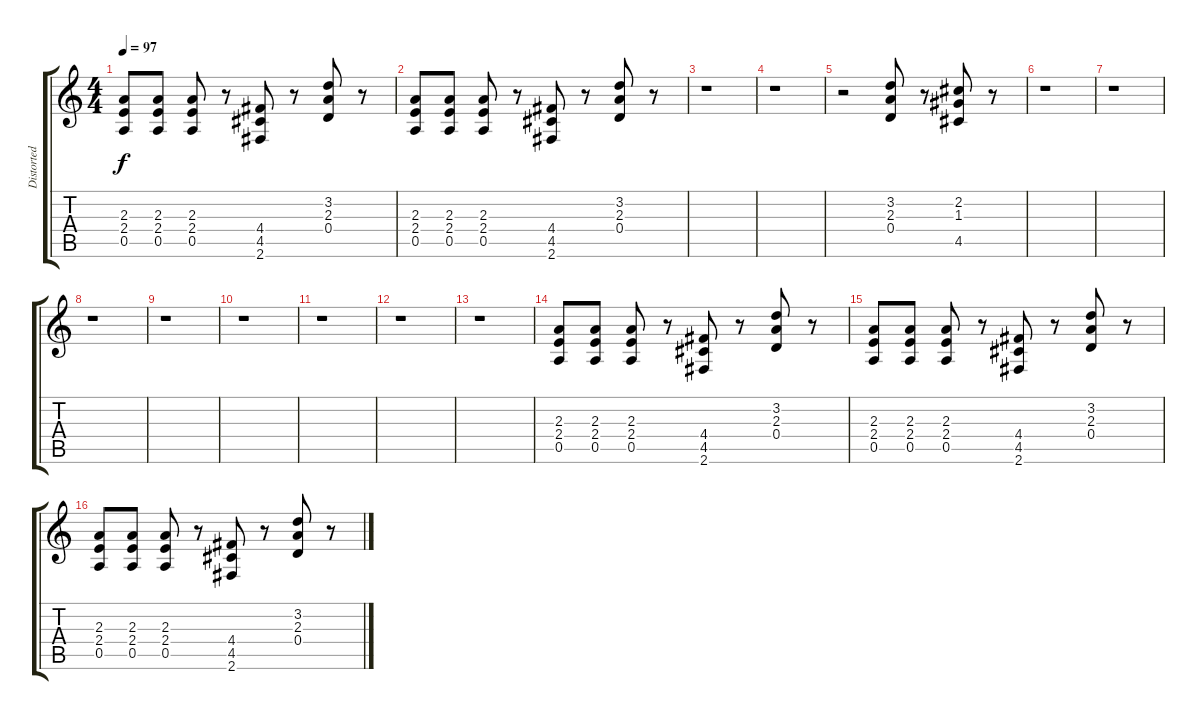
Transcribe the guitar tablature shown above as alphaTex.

\track ("Distorted Guitar" "Distorted ") {instrument distortionguitar}
\staff {score tabs}
\tuning (E4 B3 G3 D3 A2 E2) {hide}
\ts (4 4)
\tempo 97
\clef g2
\ks c
(2.3 2.4 0.5).8{dy f} (2.3 2.4 0.5).8 (2.3 2.4 0.5).8 r.8 (4.4 4.5 2.6).8 r.8 (3.2 2.3 0.4).8 r.8 |
(2.3 2.4 0.5).8 (2.3 2.4 0.5).8 (2.3 2.4 0.5).8 r.8 (4.4 4.5 2.6).8 r.8 (3.2 2.3 0.4).8 r.8 |
r.1 |
r.1 |
r.2 (3.2 2.3 0.4).8 r.8 (2.2 1.3 4.5).8 r.8 |
r.1 |
r.1 |
r.1 |
r.1 |
r.1 |
r.1 |
r.1 |
r.1 |
(2.3 2.4 0.5).8 (2.3 2.4 0.5).8 (2.3 2.4 0.5).8 r.8 (4.4 4.5 2.6).8 r.8 (3.2 2.3 0.4).8 r.8 |
(2.3 2.4 0.5).8 (2.3 2.4 0.5).8 (2.3 2.4 0.5).8 r.8 (4.4 4.5 2.6).8 r.8 (3.2 2.3 0.4).8 r.8 |
(2.3 2.4 0.5).8 (2.3 2.4 0.5).8 (2.3 2.4 0.5).8 r.8 (4.4 4.5 2.6).8 r.8 (3.2 2.3 0.4).8 r.8
